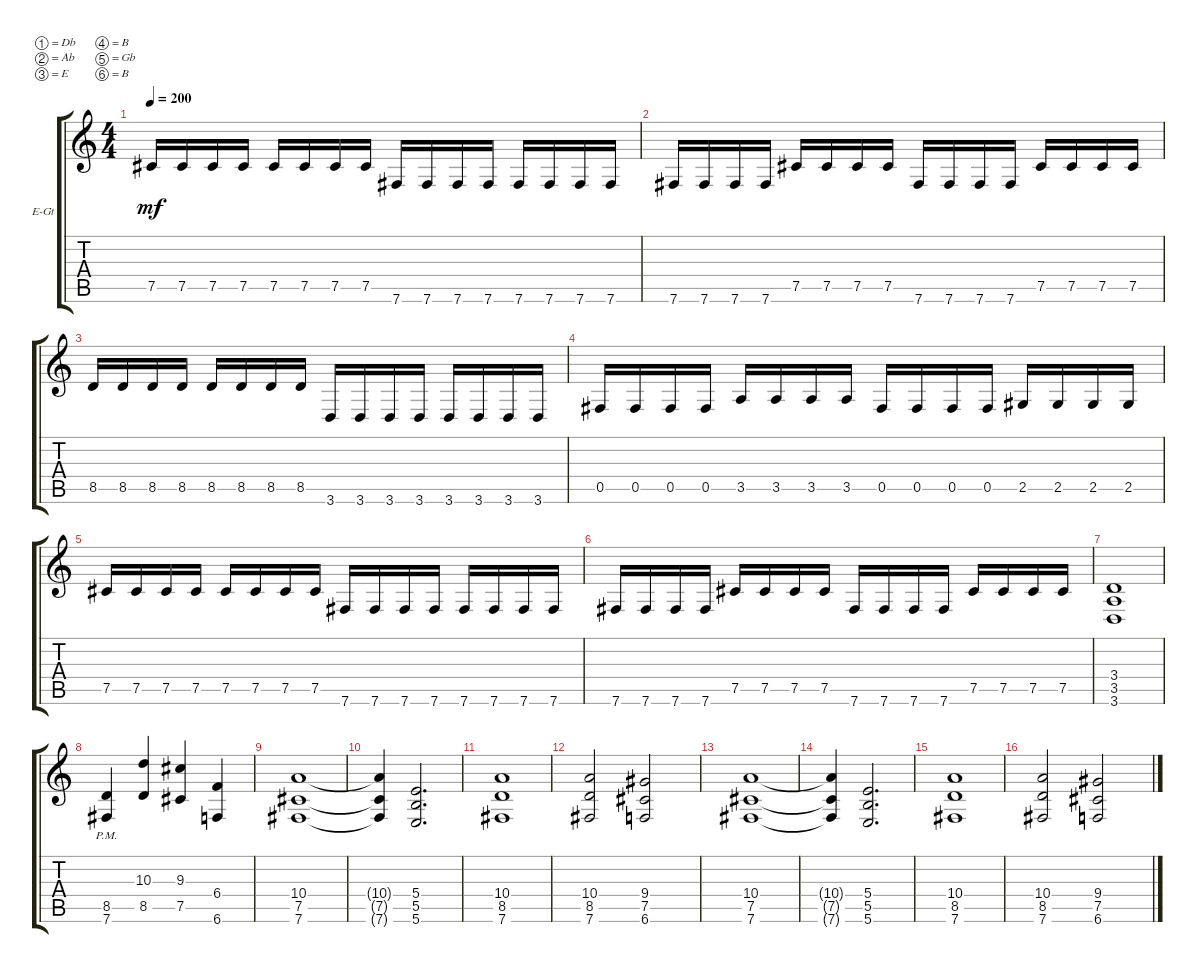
\bracketExtendMode groupsimilarinstruments
\firstSystemTrackNameOrientation horizontal
\otherSystemsTrackNameOrientation horizontal
\track ("Rhythm Right" "E-Gt") {instrument overdrivenguitar}
\staff {score tabs}
\tuning (Db4 Ab3 E3 B2 Gb2 B1)
\ts (4 4)
\tempo 200
\clef g2
\ks c
7.5.16{dy mf} 7.5.16 7.5.16 7.5.16 7.5.16 7.5.16 7.5.16 7.5.16 7.6.16 7.6.16 7.6.16 7.6.16 7.6.16 7.6.16 7.6.16 7.6.16 |
7.6.16 7.6.16 7.6.16 7.6.16 7.5.16 7.5.16 7.5.16 7.5.16 7.6.16 7.6.16 7.6.16 7.6.16 7.5.16 7.5.16 7.5.16 7.5.16 |
8.5.16 8.5.16 8.5.16 8.5.16 8.5.16 8.5.16 8.5.16 8.5.16 3.6.16 3.6.16 3.6.16 3.6.16 3.6.16 3.6.16 3.6.16 3.6.16 |
0.5.16 0.5.16 0.5.16 0.5.16 3.5.16 3.5.16 3.5.16 3.5.16 0.5.16 0.5.16 0.5.16 0.5.16 2.5.16 2.5.16 2.5.16 2.5.16 |
7.5.16 7.5.16 7.5.16 7.5.16 7.5.16 7.5.16 7.5.16 7.5.16 7.6.16 7.6.16 7.6.16 7.6.16 7.6.16 7.6.16 7.6.16 7.6.16 |
7.6.16 7.6.16 7.6.16 7.6.16 7.5.16 7.5.16 7.5.16 7.5.16 7.6.16 7.6.16 7.6.16 7.6.16 7.5.16 7.5.16 7.5.16 7.5.16 |
(3.4 3.6 3.5).1 |
(7.6{pm} 8.5{pm}).4 (8.5 10.3).4 (7.5 9.3).4 (6.6 6.4).4 |
(10.4 7.5 7.6).1 |
(10.4{t} 7.5{t} 7.6{t}).4 (5.4 5.5 5.6).2{d} |
(8.5 10.4 7.6).1 |
(7.6 8.5 10.4).2 (6.6 7.5 9.4).2 |
(10.4 7.5 7.6).1 |
(10.4{t} 7.5{t} 7.6{t}).4 (5.4 5.5 5.6).2{d} |
(8.5 10.4 7.6).1 |
(7.6 8.5 10.4).2 (6.6 7.5 9.4).2
